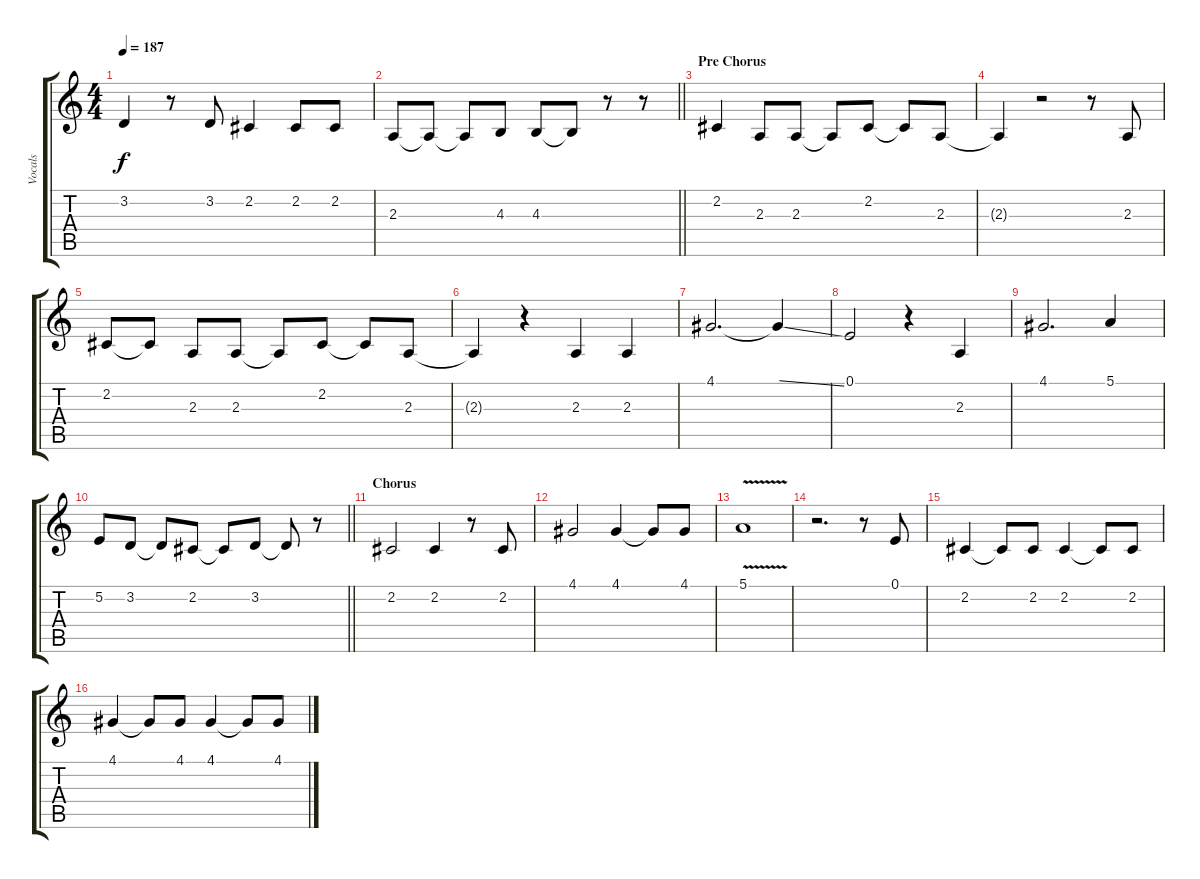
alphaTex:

\track ("Vocals" "Vocals") {instrument tenorsax}
\staff {score tabs}
\tuning (E4 B3 G3 D3 A2 E2) {hide}
\ts (4 4)
\tempo 187
\clef g2
\ks c
3.2.4{dy f} r.8 3.2.8 2.2.4 2.2.8 2.2.8 |
\barLineRight lightlight
2.3.8 2.3{t}.8 2.3{t}.8 4.3.8 4.3.8 4.3{t}.8 r.8 r.8 |
\section ("" "Pre Chorus")
2.2.4 2.3.8 2.3.8 2.3{t}.8 2.2.8 2.2{t}.8 2.3.8 |
2.3{t}.4 r.2 r.8 2.3.8 |
2.2.8 2.2{t}.8 2.3.8 2.3.8 2.3{t}.8 2.2.8 2.2{t}.8 2.3.8 |
2.3{t}.4 r.4 2.3.4 2.3.4 |
4.1.2{d} 4.1{ss t}.4 |
0.1.2 r.4 2.3.4 |
4.1.2{d} 5.1.4 |
\barLineRight lightlight
5.2.8 3.2.8 3.2{t}.8 2.2.8 2.2{t}.8 3.2.8 3.2{t}.8 r.8 |
\section ("" "Chorus")
2.2.2 2.2.4 r.8 2.2.8 |
4.1.2 4.1.4 4.1{t}.8 4.1.8 |
5.1{v}.1 |
r.2{d} r.8 0.1.8 |
2.2.4 2.2{t}.8 2.2.8 2.2.4 2.2{t}.8 2.2.8 |
4.1.4 4.1{t}.8 4.1.8 4.1.4 4.1{t}.8 4.1.8
